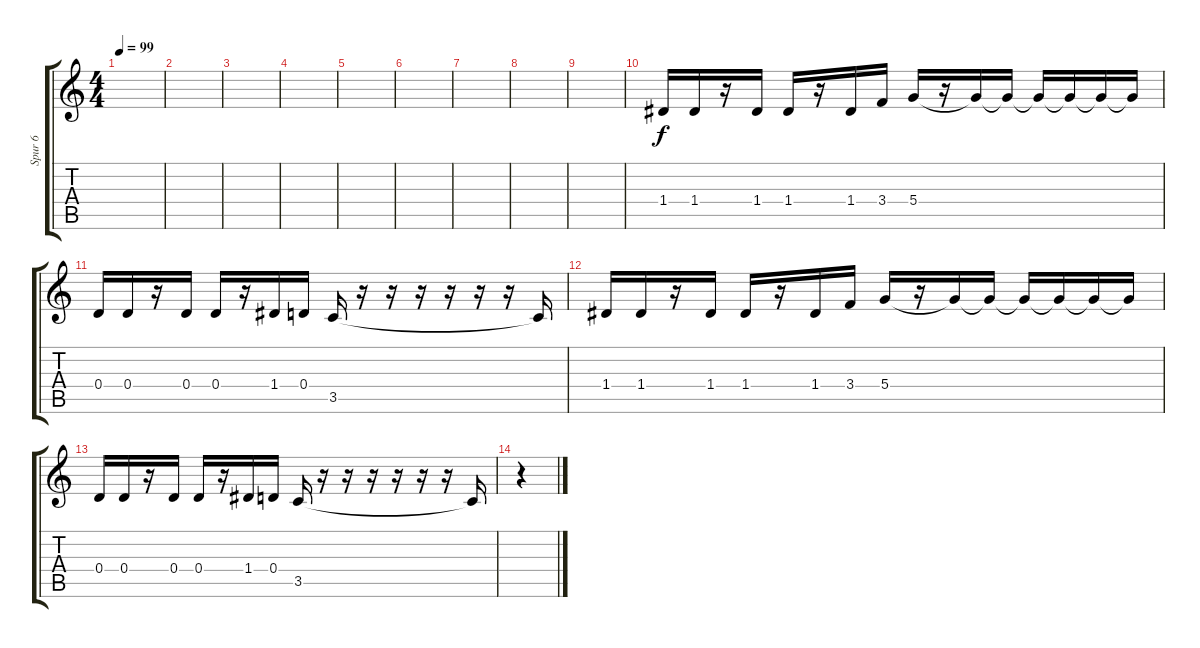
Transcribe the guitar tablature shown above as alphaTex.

\track ("Spur 6" "Spur 6") {instrument overdrivenguitar}
\staff {score tabs}
\tuning (E4 B3 G3 D3 A2 E2) {hide}
\ts (4 4)
\tempo 99
\clef g2
\ks c
|
|
|
|
|
|
|
|
|
1.4.16 1.4.16 r.16 1.4.16 1.4.16 r.16 1.4.16 3.4.16 5.4.16 r.16 5.4{t}.16 5.4{t}.16 5.4{t}.16 5.4{t}.16 5.4{t}.16 5.4{t}.16 |
0.4.16 0.4.16 r.16 0.4.16 0.4.16 r.16 1.4.16 0.4.16 3.5.16 r.16 r.16 r.16 r.16 r.16 r.16 3.5{t}.16 |
1.4.16 1.4.16 r.16 1.4.16 1.4.16 r.16 1.4.16 3.4.16 5.4.16 r.16 5.4{t}.16 5.4{t}.16 5.4{t}.16 5.4{t}.16 5.4{t}.16 5.4{t}.16 |
0.4.16 0.4.16 r.16 0.4.16 0.4.16 r.16 1.4.16 0.4.16 3.5.16 r.16 r.16 r.16 r.16 r.16 r.16 3.5{t}.16 |
r.4
